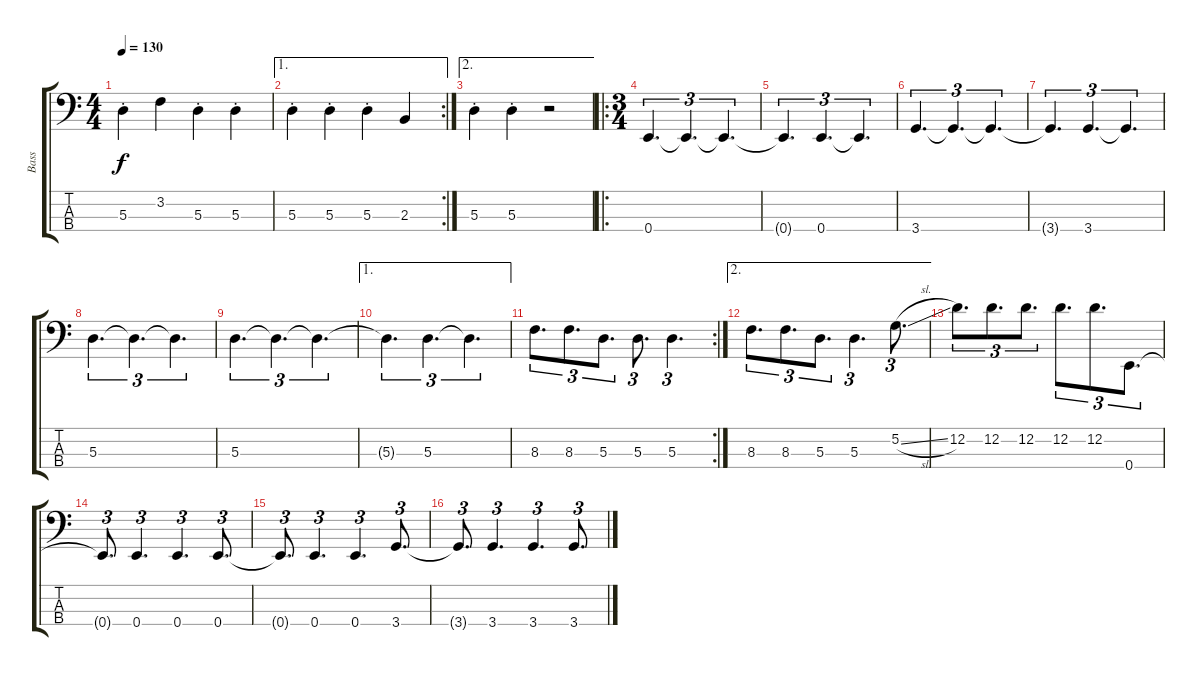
\track ("Bass" "Bass") {instrument electricbassfinger}
\staff {score tabs}
\tuning (G2 D2 A1 E1) {hide}
\ts (4 4)
\tempo 130
\clef f4
\ks c
5.3{st}.4{dy f} 3.2.4 5.3{st}.4 5.3{st}.4 |
\ae 1
\rc 2
5.3{st}.4 5.3{st}.4 5.3{st}.4 2.3.4 |
\ae 2
5.3{st}.4 5.3{st}.4 r.2 |
\ro
\ts (3 4)
0.4.4{d tu (3 2)} 0.4{t}.4{d tu (3 2)} 0.4{t}.4{d tu (3 2)} |
0.4{t}.4{d tu (3 2)} 0.4.4{d tu (3 2)} 0.4{t}.4{d tu (3 2)} |
3.4.4{d tu (3 2)} 3.4{t}.4{d tu (3 2)} 3.4{t}.4{d tu (3 2)} |
3.4{t}.4{d tu (3 2)} 3.4.4{d tu (3 2)} 3.4{t}.4{d tu (3 2)} |
5.3.4{d tu (3 2)} 5.3{t}.4{d tu (3 2)} 5.3{t}.4{d tu (3 2)} |
5.3.4{d tu (3 2)} 5.3{t}.4{d tu (3 2)} 5.3{t}.4{d tu (3 2)} |
\ae 1
5.3{t}.4{d tu (3 2)} 5.3.4{d tu (3 2)} 5.3{t}.4{d tu (3 2)} |
\rc 2
8.3.8{d tu (3 2)} 8.3.8{d tu (3 2)} 5.3.8{d tu (3 2)} 5.3.8{d tu (3 2)} 5.3.4{d tu (3 2)} |
\ae 2
8.3.8{d tu (3 2)} 8.3.8{d tu (3 2)} 5.3.8{d tu (3 2)} 5.3.4{d tu (3 2)} 5.2{sl}.8{d tu (3 2)} |
12.2.8{d tu (3 2)} 12.2.8{d tu (3 2)} 12.2.8{d tu (3 2)} 12.2.8{d tu (3 2)} 12.2.8{d tu (3 2)} 0.4.8{d tu (3 2)} |
0.4{t}.8{d tu (3 2)} 0.4.4{d tu (3 2)} 0.4.4{d tu (3 2)} 0.4.8{d tu (3 2)} |
0.4{t}.8{d tu (3 2)} 0.4.4{d tu (3 2)} 0.4.4{d tu (3 2)} 3.4.8{d tu (3 2)} |
3.4{t}.8{d tu (3 2)} 3.4.4{d tu (3 2)} 3.4.4{d tu (3 2)} 3.4.8{d tu (3 2)}
